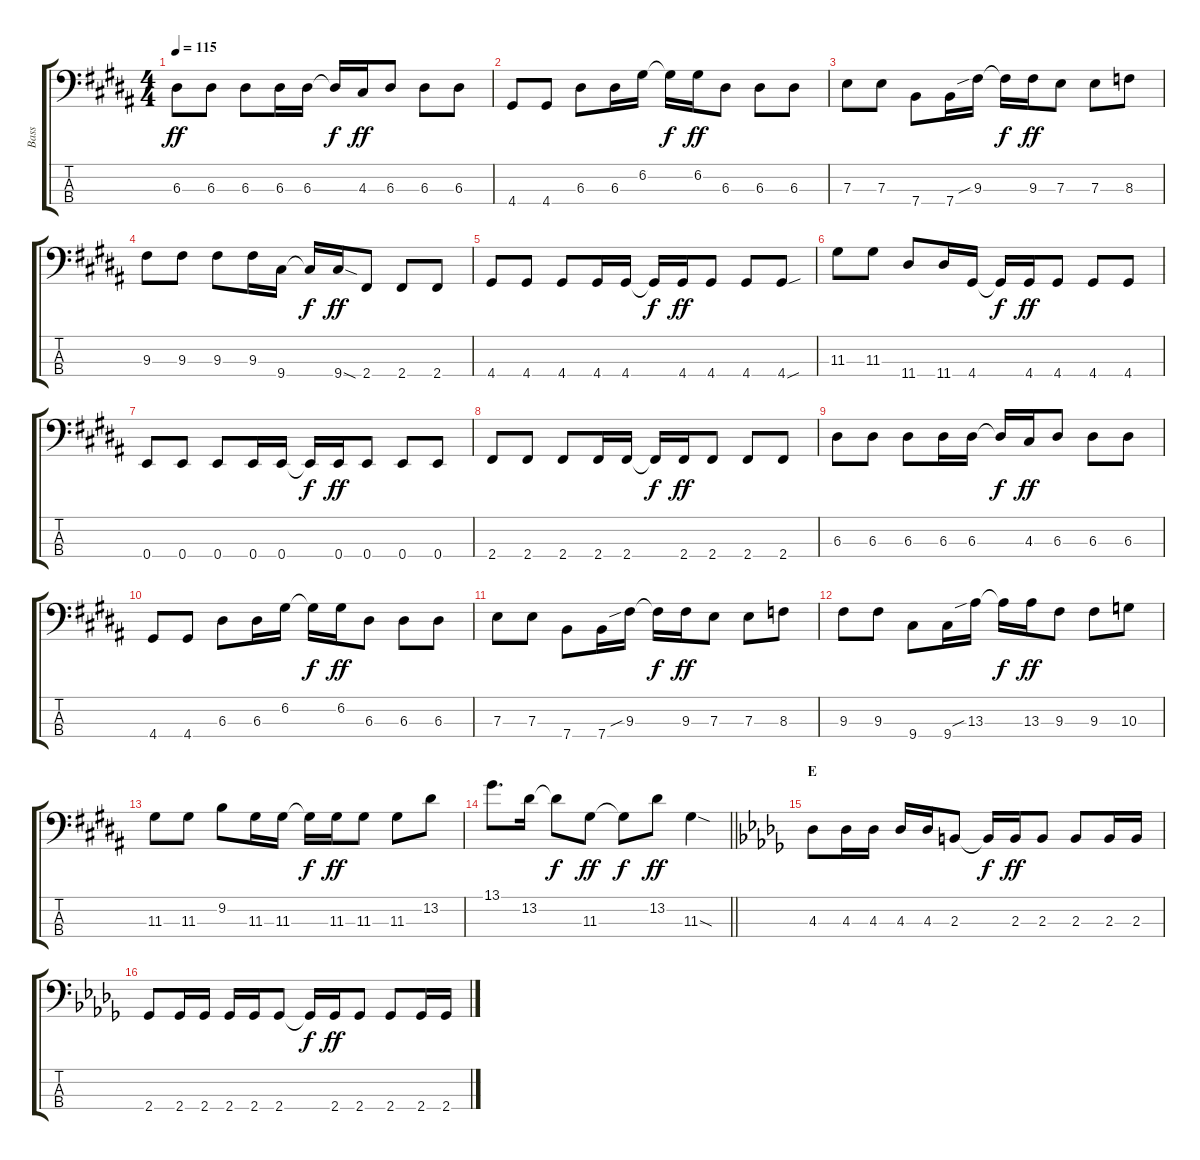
\track ("Bass" "Bass") {instrument electricbasspick}
\staff {score tabs}
\tuning (G2 D2 A1 E1) {hide}
\ts (4 4)
\tempo 115
\clef f4
\ks b
6.3.8{dy ff} 6.3.8 6.3.8 6.3.16 6.3.16 6.3{t}.16{dy f} 4.3.16{dy ff} 6.3.8 6.3.8 6.3.8 |
4.4.8 4.4.8 6.3.8 6.3.16 6.2.16 6.2{t}.16{dy f} 6.2.16{dy ff} 6.3.8 6.3.8 6.3.8 |
7.3.8 7.3.8 7.4.8 7.4.16 9.3{sib}.16 9.3{t}.16{dy f} 9.3.16{dy ff} 7.3.8 7.3.8 8.3.8 |
9.3.8 9.3.8 9.3.8 9.3.16 9.4.16 9.4{t}.16{dy f} 9.4{sod}.16{dy ff} 2.4.8 2.4.8 2.4.8 |
4.4.8 4.4.8 4.4.8 4.4.16 4.4.16 4.4{t}.16{dy f} 4.4.16{dy ff} 4.4.8 4.4.8 4.4{sou}.8 |
11.3.8 11.3.8 11.4.8 11.4.16 4.4.16 4.4{t}.16{dy f} 4.4.16{dy ff} 4.4.8 4.4.8 4.4.8 |
0.4.8 0.4.8 0.4.8 0.4.16 0.4.16 0.4{t}.16{dy f} 0.4.16{dy ff} 0.4.8 0.4.8 0.4.8 |
2.4.8 2.4.8 2.4.8 2.4.16 2.4.16 2.4{t}.16{dy f} 2.4.16{dy ff} 2.4.8 2.4.8 2.4.8 |
6.3.8 6.3.8 6.3.8 6.3.16 6.3.16 6.3{t}.16{dy f} 4.3.16{dy ff} 6.3.8 6.3.8 6.3.8 |
4.4.8 4.4.8 6.3.8 6.3.16 6.2.16 6.2{t}.16{dy f} 6.2.16{dy ff} 6.3.8 6.3.8 6.3.8 |
7.3.8 7.3.8 7.4.8 7.4.16 9.3{sib}.16 9.3{t}.16{dy f} 9.3.16{dy ff} 7.3.8 7.3.8 8.3.8 |
9.3.8 9.3.8 9.4.8 9.4.16 13.3{sib}.16 13.3{t}.16{dy f} 13.3.16{dy ff} 9.3.8 9.3.8 10.3.8 |
11.3.8 11.3.8 9.2.8 11.3.16 11.3.16 11.3{t}.16{dy f} 11.3.16{dy ff} 11.3.8 11.3.8 13.2.8 |
\barLineRight lightlight
13.1.8{d} 13.2.16 13.2{t}.8{dy f} 11.3.8{dy ff} 11.3{t}.8{dy f} 13.2.8{dy ff} 11.3{sod}.4 |
\section ("" "E")
\ks db
4.3.8 4.3.16 4.3.16 4.3.16 4.3.16 2.3.8 2.3{t}.16{dy f} 2.3.16{dy ff} 2.3.8 2.3.8 2.3.16 2.3.16 |
2.4.8 2.4.16 2.4.16 2.4.16 2.4.16 2.4.8 2.4{t}.16{dy f} 2.4.16{dy ff} 2.4.8 2.4.8 2.4.16 2.4.16
